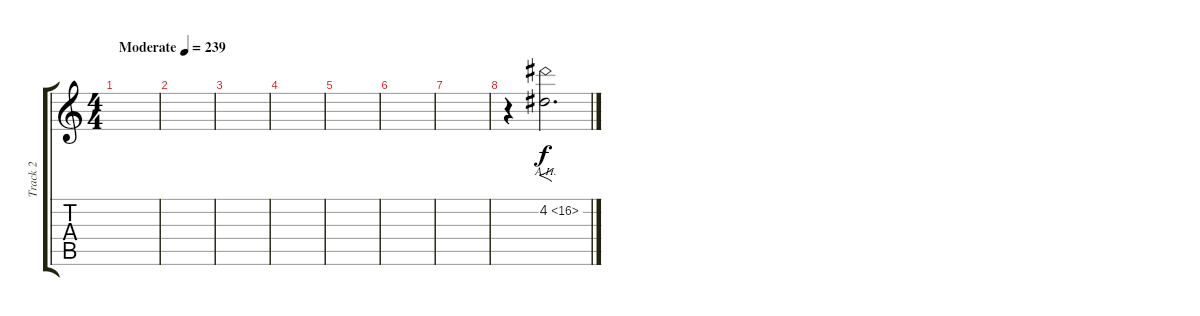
\track ("Track 2" "Track 2") {instrument overdrivenguitar}
\staff {score tabs}
\tuning (E4 B3 G3 D3 A2 E2) {hide}
\ts (4 4)
\tempo (239 "Moderate")
\clef g2
\ks c
|
|
|
|
|
|
|
r.4 4.2{ah 12}.2{f d}
